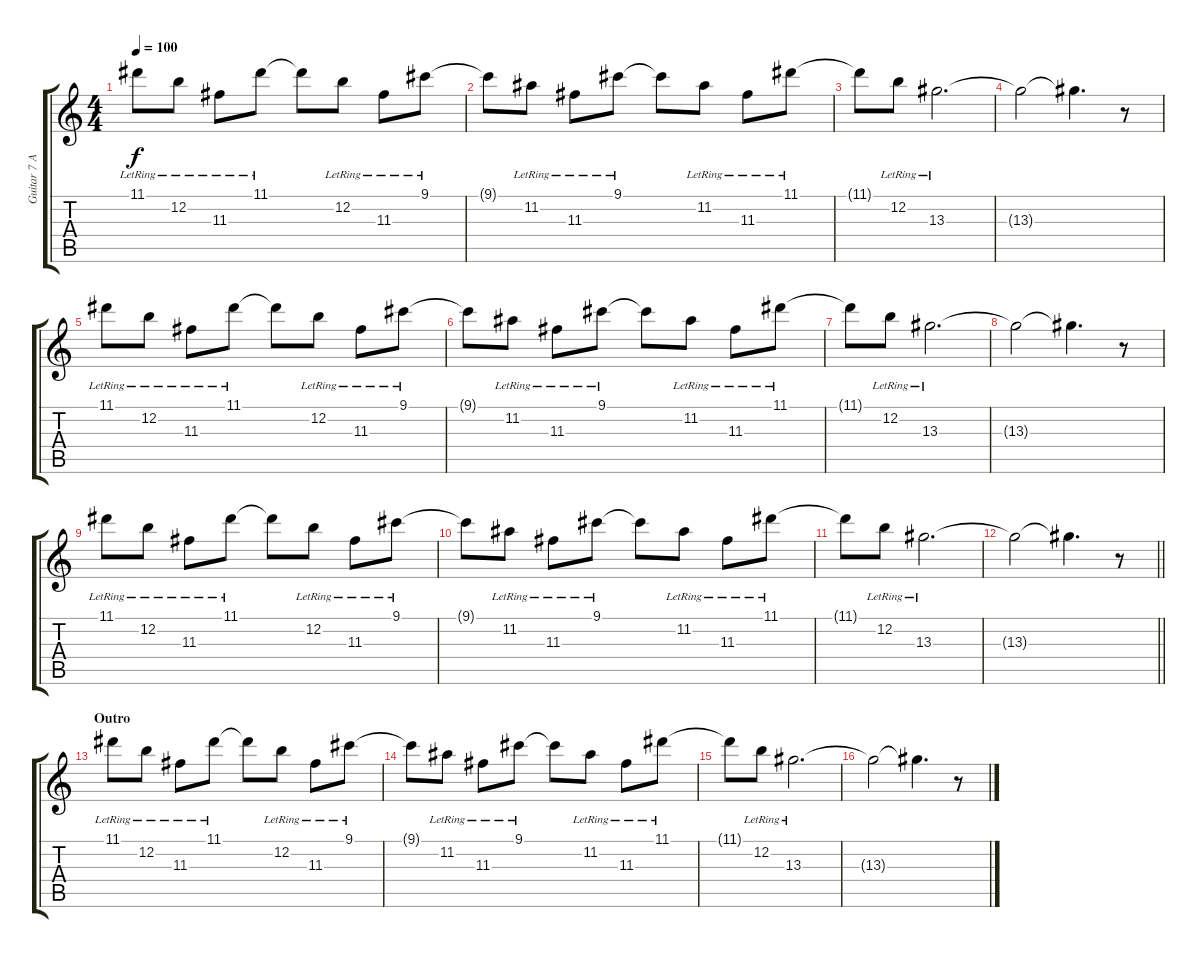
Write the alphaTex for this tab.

\track ("Guitar 7 A (Dist)" "Guitar 7 A") {instrument distortionguitar}
\staff {score tabs}
\tuning (E4 B3 G3 D3 A2 E2) {hide}
\ts (4 4)
\tempo 100
\clef g2
\ks c
11.1{lr}.8{dy f} 12.2{lr}.8 11.3{lr}.8 11.1{lr}.8 11.1{t}.8 12.2{lr}.8 11.3{lr}.8 9.1{lr}.8 |
9.1{t}.8 11.2{lr}.8 11.3{lr}.8 9.1{lr}.8 9.1{t}.8 11.2{lr}.8 11.3{lr}.8 11.1{lr}.8 |
11.1{t}.8 12.2{lr}.8 13.3{lr}.2{d} |
13.3{t}.2 13.3{t}.4{d} r.8 |
11.1{lr}.8 12.2{lr}.8 11.3{lr}.8 11.1{lr}.8 11.1{t}.8 12.2{lr}.8 11.3{lr}.8 9.1{lr}.8 |
9.1{t}.8 11.2{lr}.8 11.3{lr}.8 9.1{lr}.8 9.1{t}.8 11.2{lr}.8 11.3{lr}.8 11.1{lr}.8 |
11.1{t}.8 12.2{lr}.8 13.3{lr}.2{d} |
13.3{t}.2 13.3{t}.4{d} r.8 |
11.1{lr}.8 12.2{lr}.8 11.3{lr}.8 11.1{lr}.8 11.1{t}.8 12.2{lr}.8 11.3{lr}.8 9.1{lr}.8 |
9.1{t}.8 11.2{lr}.8 11.3{lr}.8 9.1{lr}.8 9.1{t}.8 11.2{lr}.8 11.3{lr}.8 11.1{lr}.8 |
11.1{t}.8 12.2{lr}.8 13.3{lr}.2{d} |
\barLineRight lightlight
13.3{t}.2 13.3{t}.4{d} r.8 |
\section ("" "Outro")
11.1{lr}.8 12.2{lr}.8 11.3{lr}.8 11.1{lr}.8 11.1{t}.8 12.2{lr}.8 11.3{lr}.8 9.1{lr}.8 |
9.1{t}.8 11.2{lr}.8 11.3{lr}.8 9.1{lr}.8 9.1{t}.8 11.2{lr}.8 11.3{lr}.8 11.1{lr}.8 |
11.1{t}.8 12.2{lr}.8 13.3{lr}.2{d} |
13.3{t}.2 13.3{t}.4{d} r.8
